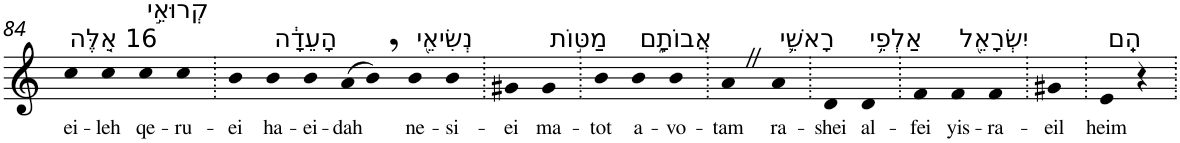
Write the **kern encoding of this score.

**kern	**text
*part1	*part1
*staff1	*staff1
*I"Piano	*
*I'Pno	*
!!LO:PB:g=z
*clefG2	*
*k[]	*
=84	=84
!LO:TX:a:t=16 אֵ֚לֶּה	!
!	!LO:LY:b
4cc	ei-
!	!LO:LY:b
4cc	-leh
!LO:TX:a:t=קְרוּאֵ֣י	!
!	!LO:LY:b
4cc	qe-
!	!LO:LY:b
4cc	-ru-
=85.	=85.
!	!LO:LY:b
4b	-ei
!LO:TX:a:t=הָעֵדָ֔ה	!
!	!LO:LY:b
4b	ha-
!	!LO:LY:b
4b	-ei-
!	!LO:LY:b
(>8a	-dah
8b,)	.
!LO:TX:a:t=נְשִׂיאֵ֖י	!
!	!LO:LY:b
4b	ne-
!	!LO:LY:b
4b	-si-
=86.	=86.
!	!LO:LY:b
4g#X	-ei
!LO:TX:a:t=מַטּ֣וֹת	!
!	!LO:LY:b
4g#	ma-
=87.	=87.
!	!LO:LY:b
4b	-tot
!LO:TX:a:t=אֲבוֹתָ֑ם	!
!	!LO:LY:b
4b	a-
!	!LO:LY:b
4b	-vo-
=88.	=88.
!	!LO:LY:b
4aZ	-tam
!LO:TX:a:t=רָאשֵׁ֛י	!
!	!LO:LY:b
4a	ra-
=89.	=89.
!	!LO:LY:b
4d	-shei
!LO:TX:a:t=אַלְפֵ֥י	!
!	!LO:LY:b
4d	al-
=90.	=90.
!	!LO:LY:b
4f	-fei
!LO:TX:a:t=יִשְׂרָאֵ֖ל	!
!	!LO:LY:b
4f	yis-
!	!LO:LY:b
4f	-ra-
=91.	=91.
!	!LO:LY:b
4g#X	-eil
=92.	=92.
!LO:TX:a:t=הֵֽם	!
!	!LO:LY:b
4e	heim
4r	.
=.	=.
*-	*-
